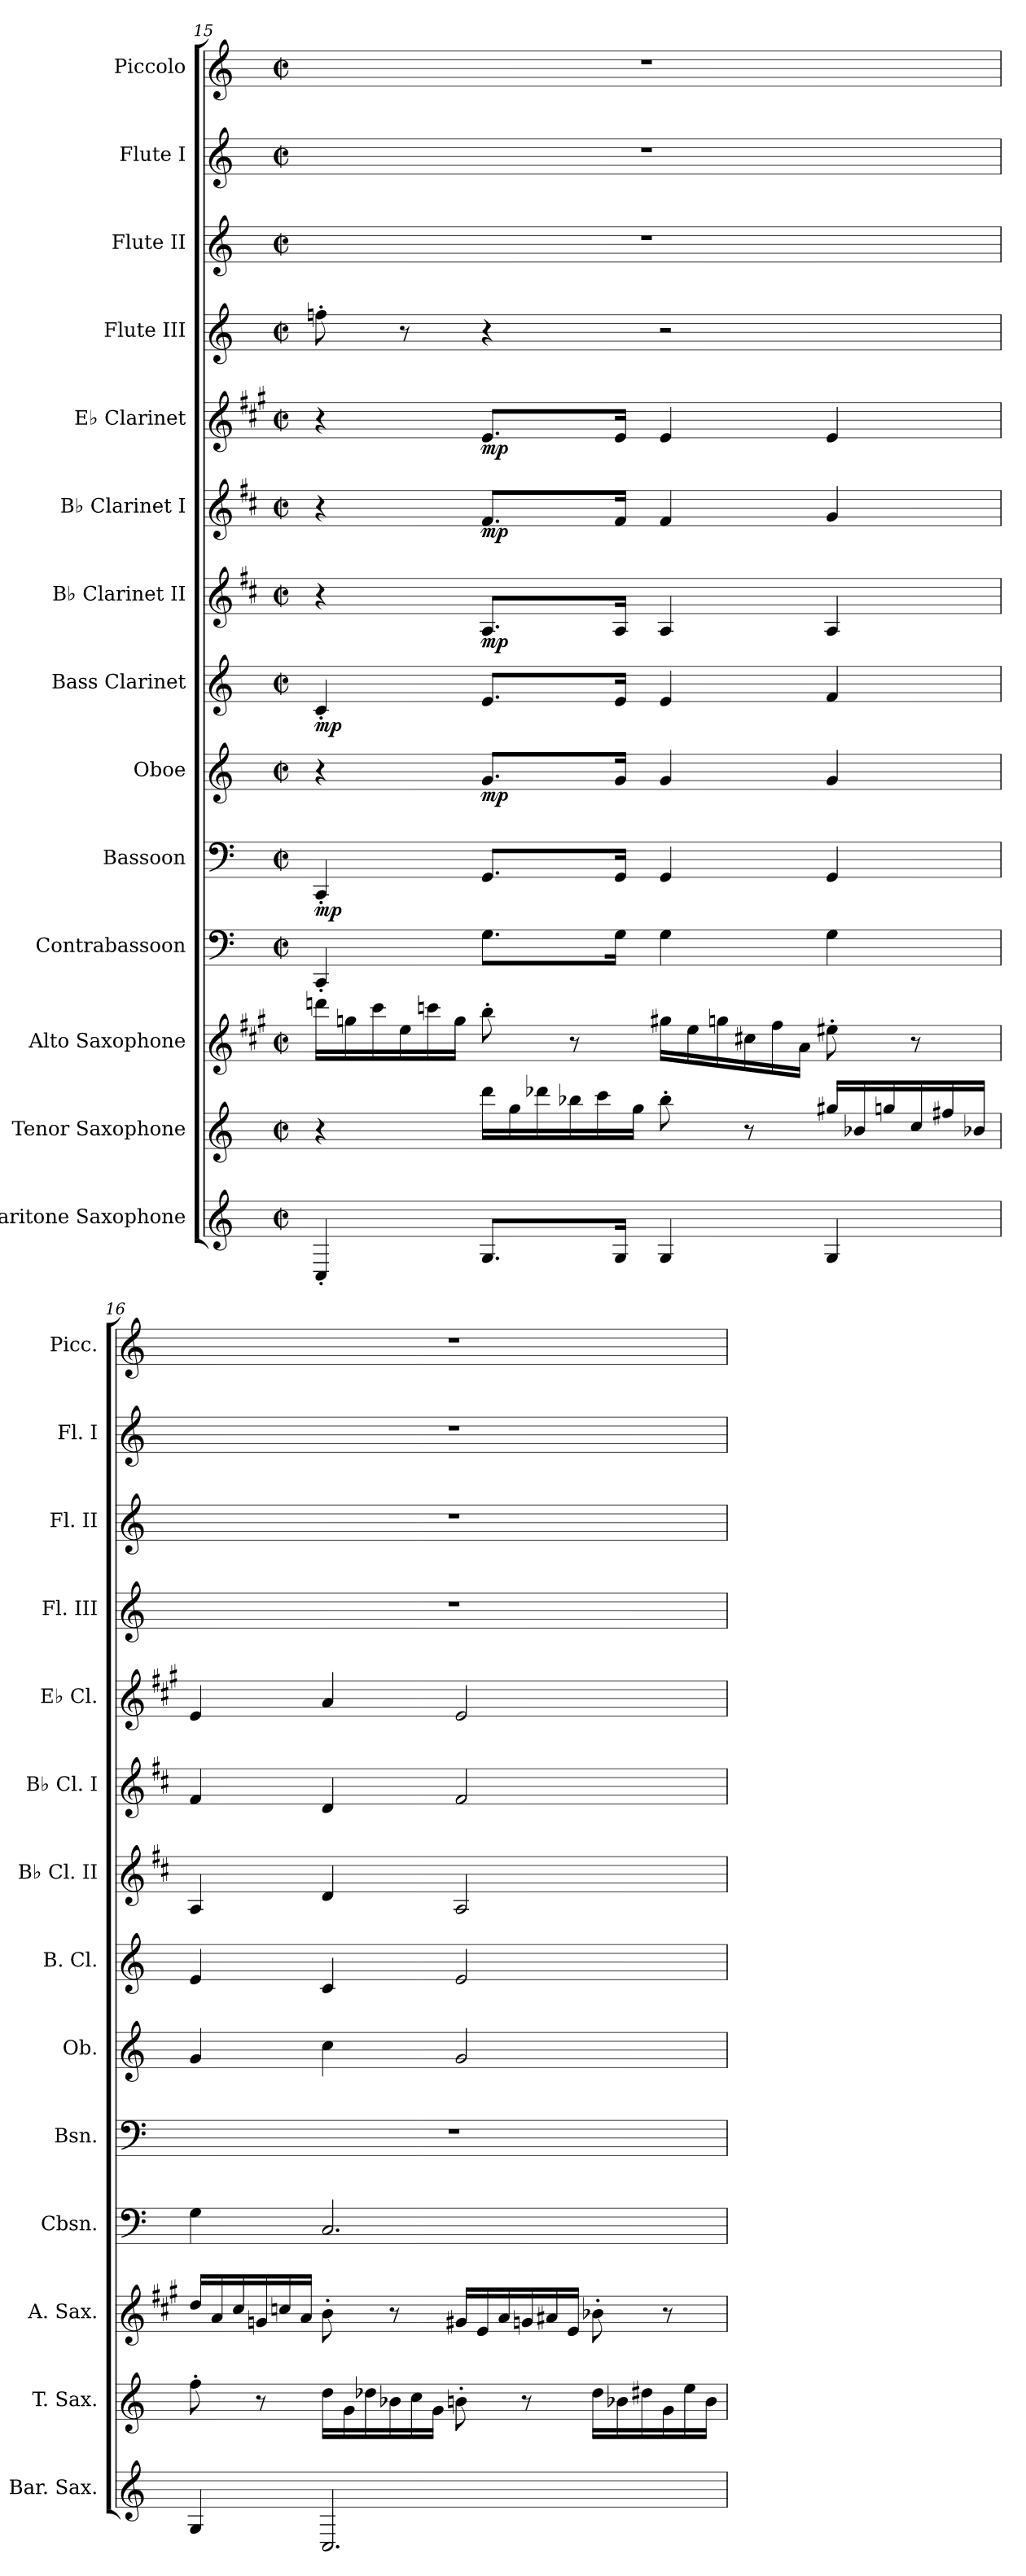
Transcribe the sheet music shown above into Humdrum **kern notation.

**kern	**kern	**kern	**kern	**kern	**dynam	**kern	**dynam	**kern	**dynam	**kern	**dynam	**kern	**dynam	**kern	**dynam	**kern	**kern	**kern	**kern
*part14	*part13	*part12	*part11	*part10	*part10	*part9	*part9	*part8	*part8	*part7	*part7	*part6	*part6	*part5	*part5	*part4	*part3	*part2	*part1
*staff14	*staff13	*staff12	*staff11	*staff10	*staff10	*staff9	*staff9	*staff8	*staff8	*staff7	*staff7	*staff6	*staff6	*staff5	*staff5	*staff4	*staff3	*staff2	*staff1
*I"Baritone Saxophone	*I"Tenor Saxophone	*I"Alto Saxophone	*I"Contrabassoon	*I"Bassoon	*	*I"Oboe	*	*I"Bass Clarinet	*	*I"B♭ Clarinet II	*	*I"B♭ Clarinet I	*	*I"E♭ Clarinet	*	*I"Flute III	*I"Flute II	*I"Flute I	*I"Piccolo
*I'Bar. Sax.	*I'T. Sax.	*I'A. Sax.	*I'Cbsn.	*I'Bsn.	*	*I'Ob.	*	*I'B. Cl.	*	*I'B♭ Cl. II	*	*I'B♭ Cl. I	*	*I'E♭ Cl.	*	*I'Fl. III	*I'Fl. II	*I'Fl. I	*I'Picc.
*clefG2	*clefG2	*clefG2	*clefF4	*clefF4	*	*clefG2	*	*clefG2	*	*clefG2	*	*clefG2	*	*clefG2	*	*clefG2	*clefG2	*clefG2	*clefG2
*ITrd12c21	*ITrd8c14	*ITrd5c9	*ITrd7c12	*	*	*	*	*ITrd8c14	*	*ITrd1c2	*	*ITrd1c2	*	*ITrd-2c-3	*	*	*	*	*ITrd-7c-12
*k[]	*k[]	*k[]	*k[]	*k[]	*	*k[]	*	*k[]	*	*k[]	*	*k[]	*	*k[]	*	*k[]	*k[]	*k[]	*k[]
*M2/2	*M2/2	*M2/2	*M2/2	*M2/2	*	*M2/2	*	*M2/2	*	*M2/2	*	*M2/2	*	*M2/2	*	*M2/2	*M2/2	*M2/2	*M2/2
*met(c|)	*met(c|)	*met(c|)	*met(c|)	*met(c|)	*	*met(c|)	*	*met(c|)	*	*met(c|)	*	*met(c|)	*	*met(c|)	*	*met(c|)	*met(c|)	*met(c|)	*met(c|)
*	*	*Xtuplet	*	*	*	*	*	*	*	*	*	*	*	*	*	*	*	*	*
=15	=15	=15	=15	=15	=15	=15	=15	=15	=15	=15	=15	=15	=15	=15	=15	=15	=15	=15	=15
!	!	!	!	!	!LO:DY:b	!	!	!	!LO:DY:b	!	!	!	!	!	!	!	!	!	!
4CC'/	4r	24ffn\LL	4CCC'/	4CC'/	mp	4r	.	4C'/	mp	4r	.	4r	.	4r	.	8ffn'\	1r	1r	1r
.	.	24b-X\	.	.	.	.	.	.	.	.	.	.	.	.	.	.	.	.	.
.	.	24ee\	.	.	.	.	.	.	.	.	.	.	.	.	.	.	.	.	.
.	.	24g\	.	.	.	.	.	.	.	.	.	.	.	.	.	8r	.	.	.
.	.	24ee-X\	.	.	.	.	.	.	.	.	.	.	.	.	.	.	.	.	.
.	.	24b-\JJ	.	.	.	.	.	.	.	.	.	.	.	.	.	.	.	.	.
*	*Xtuplet	*	*	*	*	*	*	*	*	*	*	*	*	*	*	*	*	*	*
!	!	!	!	!	!	!	!LO:DY:b	!	!	!	!LO:DY:b	!	!LO:DY:b	!	!LO:DY:b	!	!	!	!
8.GG/L	24dd\LL	8dd'\	8.GG\L	8.GG/L	.	8.g/L	mp	8.E/L	.	8.G/L	mp	8.e/L	mp	8.g/L	mp	4r	.	.	.
.	24g\	.	.	.	.	.	.	.	.	.	.	.	.	.	.	.	.	.	.
.	24dd-X\	.	.	.	.	.	.	.	.	.	.	.	.	.	.	.	.	.	.
.	24b-X\	8r	.	.	.	.	.	.	.	.	.	.	.	.	.	.	.	.	.
.	24cc\	.	.	.	.	.	.	.	.	.	.	.	.	.	.	.	.	.	.
16GG/Jk	.	.	16GG\Jk	16GG/Jk	.	16g/Jk	.	16E/Jk	.	16G/Jk	.	16e/Jk	.	16g/Jk	.	.	.	.	.
.	24g\JJ	.	.	.	.	.	.	.	.	.	.	.	.	.	.	.	.	.	.
4GG/	8b-'\	24bn\LL	4GG\	4GG/	.	4g/	.	4E/	.	4G/	.	4e/	.	4g/	.	2r	.	.	.
.	.	24g\	.	.	.	.	.	.	.	.	.	.	.	.	.	.	.	.	.
.	.	24b-X\	.	.	.	.	.	.	.	.	.	.	.	.	.	.	.	.	.
.	8r	24en\	.	.	.	.	.	.	.	.	.	.	.	.	.	.	.	.	.
.	.	24a\	.	.	.	.	.	.	.	.	.	.	.	.	.	.	.	.	.
.	.	24c\JJ	.	.	.	.	.	.	.	.	.	.	.	.	.	.	.	.	.
4GG/	24g#X/LL	8g#X'\	4GG\	4GG/	.	4g/	.	4F/	.	4G/	.	4f/	.	4g/	.	.	.	.	.
.	24B-X/	.	.	.	.	.	.	.	.	.	.	.	.	.	.	.	.	.	.
.	24gn/	.	.	.	.	.	.	.	.	.	.	.	.	.	.	.	.	.	.
.	24c/	8r	.	.	.	.	.	.	.	.	.	.	.	.	.	.	.	.	.
.	24f#X/	.	.	.	.	.	.	.	.	.	.	.	.	.	.	.	.	.	.
.	24B-X/JJ	.	.	.	.	.	.	.	.	.	.	.	.	.	.	.	.	.	.
!!LO:PB:g=z
=16	=16	=16	=16	=16	=16	=16	=16	=16	=16	=16	=16	=16	=16	=16	=16	=16	=16	=16	=16
4GG/	8f'\	24f/LL	4GG\	1r	.	4g/	.	4E/	.	4G/	.	4e/	.	4g/	.	1r	1r	1r	1r
.	.	24c/	.	.	.	.	.	.	.	.	.	.	.	.	.	.	.	.	.
.	.	24e/	.	.	.	.	.	.	.	.	.	.	.	.	.	.	.	.	.
.	8r	24B-X/	.	.	.	.	.	.	.	.	.	.	.	.	.	.	.	.	.
.	.	24e-X/	.	.	.	.	.	.	.	.	.	.	.	.	.	.	.	.	.
.	.	24c/JJ	.	.	.	.	.	.	.	.	.	.	.	.	.	.	.	.	.
2.CC/	24d\LL	8d'\	2.CC/	.	.	4cc\	.	4C/	.	4c/	.	4c/	.	4cc/	.	.	.	.	.
.	24G\	.	.	.	.	.	.	.	.	.	.	.	.	.	.	.	.	.	.
.	24d-X\	.	.	.	.	.	.	.	.	.	.	.	.	.	.	.	.	.	.
.	24B-X\	8r	.	.	.	.	.	.	.	.	.	.	.	.	.	.	.	.	.
.	24c\	.	.	.	.	.	.	.	.	.	.	.	.	.	.	.	.	.	.
.	24G\JJ	.	.	.	.	.	.	.	.	.	.	.	.	.	.	.	.	.	.
.	8Bn'\	24Bn/LL	.	.	.	2g/	.	2E/	.	2G/	.	2e/	.	2g/	.	.	.	.	.
.	.	24G/	.	.	.	.	.	.	.	.	.	.	.	.	.	.	.	.	.
.	.	24c/	.	.	.	.	.	.	.	.	.	.	.	.	.	.	.	.	.
.	8r	24B-X/	.	.	.	.	.	.	.	.	.	.	.	.	.	.	.	.	.
.	.	24c#X/	.	.	.	.	.	.	.	.	.	.	.	.	.	.	.	.	.
.	.	24G/JJ	.	.	.	.	.	.	.	.	.	.	.	.	.	.	.	.	.
.	24d-\LL	8d-X'\	.	.	.	.	.	.	.	.	.	.	.	.	.	.	.	.	.
.	24B-X\	.	.	.	.	.	.	.	.	.	.	.	.	.	.	.	.	.	.
.	24d#X\	.	.	.	.	.	.	.	.	.	.	.	.	.	.	.	.	.	.
.	24G\	8r	.	.	.	.	.	.	.	.	.	.	.	.	.	.	.	.	.
.	24e\	.	.	.	.	.	.	.	.	.	.	.	.	.	.	.	.	.	.
.	24B-\JJ	.	.	.	.	.	.	.	.	.	.	.	.	.	.	.	.	.	.
=	=	=	=	=	=	=	=	=	=	=	=	=	=	=	=	=	=	=	=
*-	*-	*-	*-	*-	*-	*-	*-	*-	*-	*-	*-	*-	*-	*-	*-	*-	*-	*-	*-
